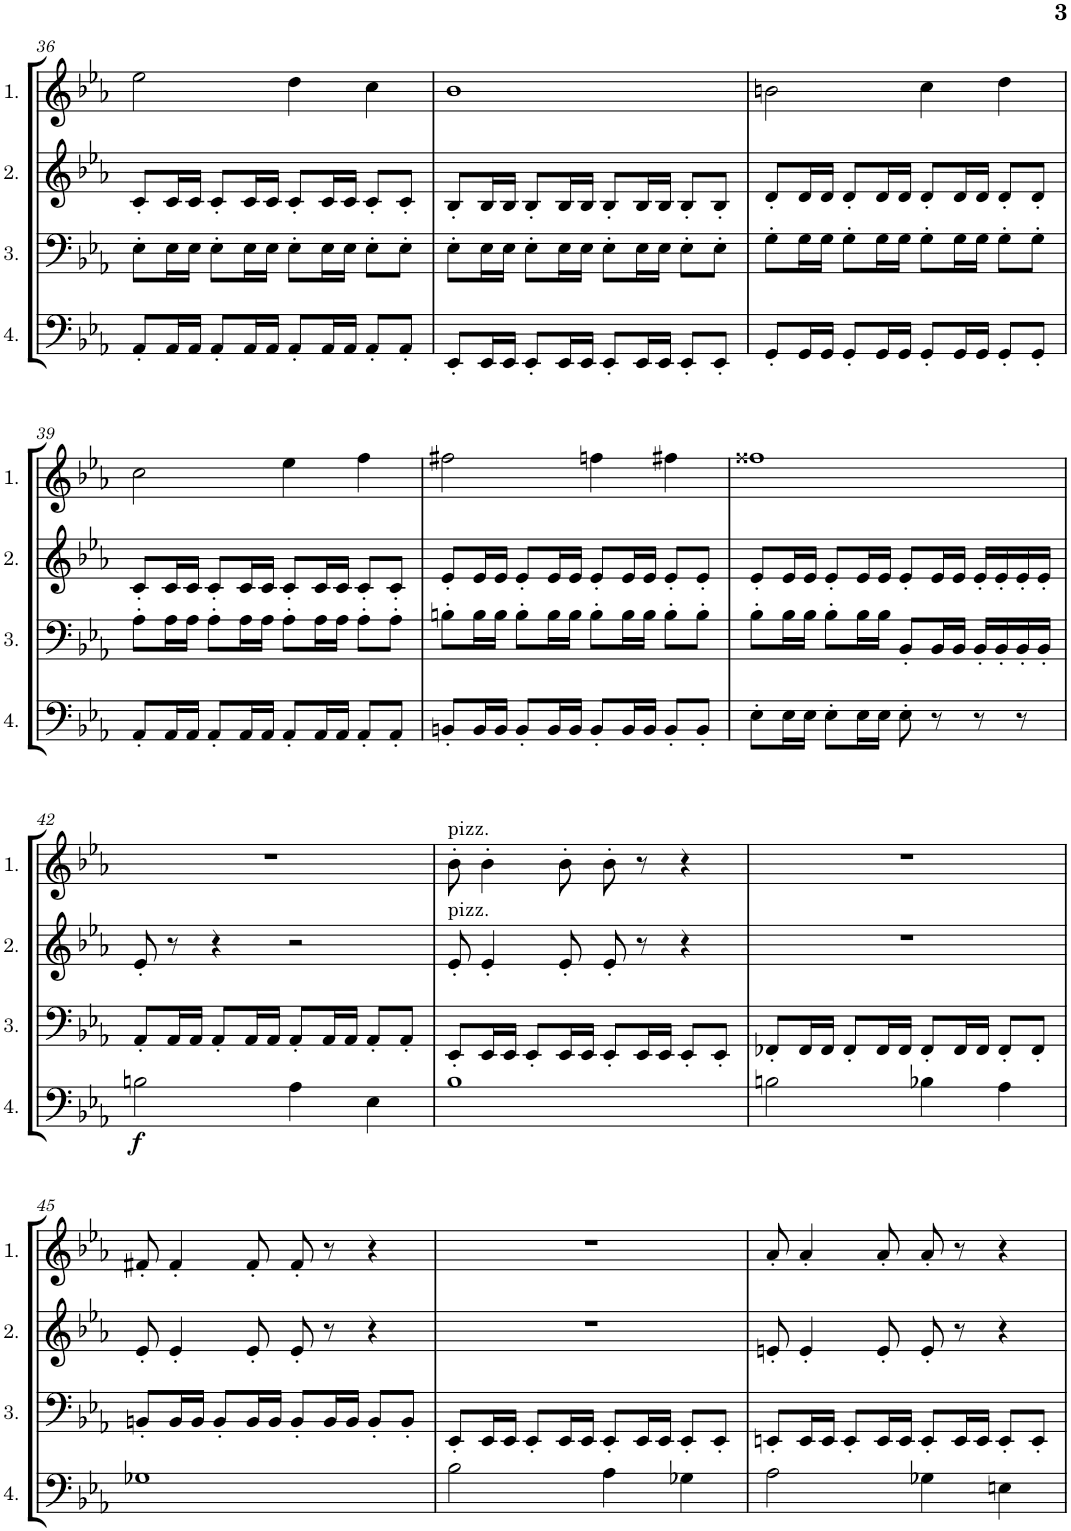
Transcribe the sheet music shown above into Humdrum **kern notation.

**kern	**dynam	**kern	**kern	**kern
*part4	*part4	*part3	*part2	*part1
*staff4	*staff4	*staff3	*staff2	*staff1
*I"Cello 4	*	*I"Cello 3	*I"Cello 2	*I"Cello 1
!!LO:PB:g=z
*clefF4	*	*clefF4	*clefG2	*clefG2
*k[b-e-a-]	*	*k[b-e-a-]	*k[b-e-a-]	*k[b-e-a-]
*M4/4	*	*M4/4	*M4/4	*M4/4
=36	=36	=36	=36	=36
8AA-'/L	.	8E-'\L	8c'/L	2ee-\
16AA-/L	.	16E-\L	16c/L	.
16AA-/JJ	.	16E-\JJ	16c/JJ	.
8AA-'/L	.	8E-'\L	8c'/L	.
16AA-/L	.	16E-\L	16c/L	.
16AA-/JJ	.	16E-\JJ	16c/JJ	.
8AA-'/L	.	8E-'\L	8c'/L	4dd\
16AA-/L	.	16E-\L	16c/L	.
16AA-/JJ	.	16E-\JJ	16c/JJ	.
8AA-'/L	.	8E-'\L	8c'/L	4cc\
8AA-'/J	.	8E-'\J	8c'/J	.
=37	=37	=37	=37	=37
8EE-'/L	.	8E-'\L	8B-'/L	1b-
16EE-/L	.	16E-\L	16B-/L	.
16EE-/JJ	.	16E-\JJ	16B-/JJ	.
8EE-'/L	.	8E-'\L	8B-'/L	.
16EE-/L	.	16E-\L	16B-/L	.
16EE-/JJ	.	16E-\JJ	16B-/JJ	.
8EE-'/L	.	8E-'\L	8B-'/L	.
16EE-/L	.	16E-\L	16B-/L	.
16EE-/JJ	.	16E-\JJ	16B-/JJ	.
8EE-'/L	.	8E-'\L	8B-'/L	.
8EE-'/J	.	8E-'\J	8B-'/J	.
=38	=38	=38	=38	=38
8GG'/L	.	8G'\L	8d'/L	2bn\
16GG/L	.	16G\L	16d/L	.
16GG/JJ	.	16G\JJ	16d/JJ	.
8GG'/L	.	8G'\L	8d'/L	.
16GG/L	.	16G\L	16d/L	.
16GG/JJ	.	16G\JJ	16d/JJ	.
8GG'/L	.	8G'\L	8d'/L	4cc\
16GG/L	.	16G\L	16d/L	.
16GG/JJ	.	16G\JJ	16d/JJ	.
8GG'/L	.	8G'\L	8d'/L	4dd\
8GG'/J	.	8G'\J	8d'/J	.
!!LO:LB:g=z
=39	=39	=39	=39	=39
8AA-'/L	.	8A-'\L	8c'/L	2cc\
16AA-/L	.	16A-\L	16c/L	.
16AA-/JJ	.	16A-\JJ	16c/JJ	.
8AA-'/L	.	8A-'\L	8c'/L	.
16AA-/L	.	16A-\L	16c/L	.
16AA-/JJ	.	16A-\JJ	16c/JJ	.
8AA-'/L	.	8A-'\L	8c'/L	4ee-\
16AA-/L	.	16A-\L	16c/L	.
16AA-/JJ	.	16A-\JJ	16c/JJ	.
8AA-'/L	.	8A-'\L	8c'/L	4ff\
8AA-'/J	.	8A-'\J	8c'/J	.
=40	=40	=40	=40	=40
8BBn'/L	.	8Bn'\L	8e-'/L	2ff#X\
16BB/L	.	16B\L	16e-/L	.
16BB/JJ	.	16B\JJ	16e-/JJ	.
8BB'/L	.	8B'\L	8e-'/L	.
16BB/L	.	16B\L	16e-/L	.
16BB/JJ	.	16B\JJ	16e-/JJ	.
8BB'/L	.	8B'\L	8e-'/L	4ffn\
16BB/L	.	16B\L	16e-/L	.
16BB/JJ	.	16B\JJ	16e-/JJ	.
8BB'/L	.	8B'\L	8e-'/L	4ff#X\
8BB'/J	.	8B'\J	8e-'/J	.
=41	=41	=41	=41	=41
8E-'\L	.	8B-'\L	8e-'/L	1ff##X
16E-\L	.	16B-\L	16e-/L	.
16E-\JJ	.	16B-\JJ	16e-/JJ	.
8E-'\L	.	8B-'\L	8e-'/L	.
16E-\L	.	16B-\L	16e-/L	.
16E-\JJ	.	16B-\JJ	16e-/JJ	.
8E-'\	.	8BB-'/L	8e-'/L	.
8r	.	16BB-/L	16e-/L	.
.	.	16BB-/JJ	16e-/JJ	.
8r	.	16BB-'/LL	16e-'/LL	.
.	.	16BB-'/	16e-'/	.
8r	.	16BB-'/	16e-'/	.
.	.	16BB-'/JJ	16e-'/JJ	.
!!LO:LB:g=z
=42	=42	=42	=42	=42
!	!LO:DY:b	!	!	!
2Bn\	f	8AA-'/L	8e-'/	1r
.	.	16AA-/L	8r	.
.	.	16AA-/JJ	.	.
.	.	8AA-'/L	4r	.
.	.	16AA-/L	.	.
.	.	16AA-/JJ	.	.
4A-\	.	8AA-'/L	2r	.
.	.	16AA-/L	.	.
.	.	16AA-/JJ	.	.
4E-\	.	8AA-'/L	.	.
.	.	8AA-'/J	.	.
=43	=43	=43	=43	=43
!	!	!	!	!LO:TX:a:t=pizz.
!	!	!	!LO:TX:a:t=pizz.	!
1B-	.	8EE-'/L	8e-'/	8b-'\
.	.	16EE-/L	4e-'/	4b-'\
.	.	16EE-/JJ	.	.
.	.	8EE-'/L	.	.
.	.	16EE-/L	8e-'/	8b-'\
.	.	16EE-/JJ	.	.
.	.	8EE-'/L	8e-'/	8b-'\
.	.	16EE-/L	8r	8r
.	.	16EE-/JJ	.	.
.	.	8EE-'/L	4r	4r
.	.	8EE-'/J	.	.
=44	=44	=44	=44	=44
2Bn\	.	8FF-X'/L	1r	1r
.	.	16FF-/L	.	.
.	.	16FF-/JJ	.	.
.	.	8FF-'/L	.	.
.	.	16FF-/L	.	.
.	.	16FF-/JJ	.	.
4B-X\	.	8FF-'/L	.	.
.	.	16FF-/L	.	.
.	.	16FF-/JJ	.	.
4A-\	.	8FF-'/L	.	.
.	.	8FF-'/J	.	.
!!LO:LB:g=z
=45	=45	=45	=45	=45
1G-X	.	8BBn'/L	8e-'/	8f#X'/
.	.	16BB/L	4e-'/	4f#'/
.	.	16BB/JJ	.	.
.	.	8BB'/L	.	.
.	.	16BB/L	8e-'/	8f#'/
.	.	16BB/JJ	.	.
.	.	8BB'/L	8e-'/	8f#'/
.	.	16BB/L	8r	8r
.	.	16BB/JJ	.	.
.	.	8BB'/L	4r	4r
.	.	8BB'/J	.	.
=46	=46	=46	=46	=46
2B-\	.	8EE-'/L	1r	1r
.	.	16EE-/L	.	.
.	.	16EE-/JJ	.	.
.	.	8EE-'/L	.	.
.	.	16EE-/L	.	.
.	.	16EE-/JJ	.	.
4A-\	.	8EE-'/L	.	.
.	.	16EE-/L	.	.
.	.	16EE-/JJ	.	.
4G-X\	.	8EE-'/L	.	.
.	.	8EE-'/J	.	.
=47	=47	=47	=47	=47
2A-\	.	8EEn'/L	8en'/	8a-'/
.	.	16EE/L	4e'/	4a-'/
.	.	16EE/JJ	.	.
.	.	8EE'/L	.	.
.	.	16EE/L	8e'/	8a-'/
.	.	16EE/JJ	.	.
4G-X\	.	8EE'/L	8e'/	8a-'/
.	.	16EE/L	8r	8r
.	.	16EE/JJ	.	.
4En\	.	8EE'/L	4r	4r
.	.	8EE'/J	.	.
=	=	=	=	=
*-	*-	*-	*-	*-
